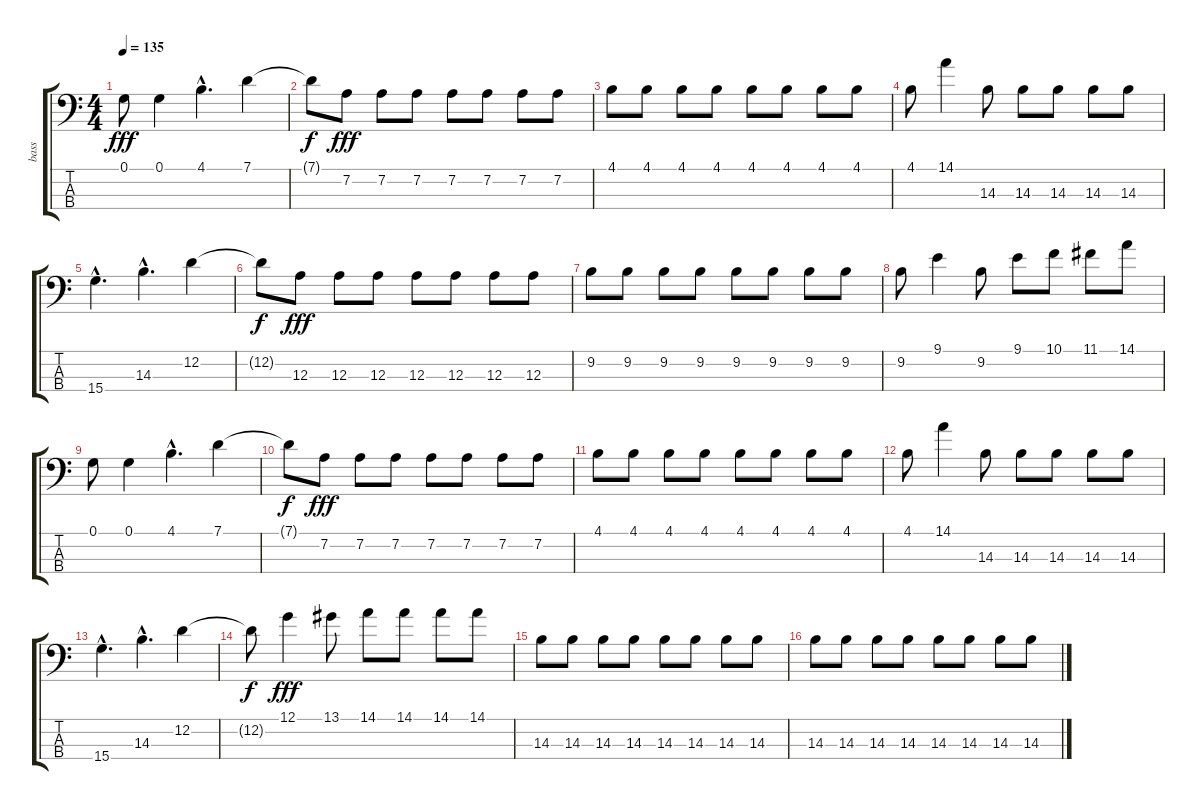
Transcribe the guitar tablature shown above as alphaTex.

\track ("bass" "bass") {instrument electricbasspick}
\staff {score tabs}
\tuning (G2 D2 A1 E1) {hide}
\ts (4 4)
\tempo 135
\clef f4
\ks c
0.1.8{dy fff} 0.1.4 4.1{hac}.4{d} 7.1.4 |
7.1{t}.8{dy f} 7.2.8{dy fff} 7.2.8 7.2.8 7.2.8 7.2.8 7.2.8 7.2.8 |
4.1.8 4.1.8 4.1.8 4.1.8 4.1.8 4.1.8 4.1.8 4.1.8 |
4.1.8 14.1.4 14.3.8 14.3.8 14.3.8 14.3.8 14.3.8 |
15.4{hac}.4{d} 14.3{hac}.4{d} 12.2.4 |
12.2{t}.8{dy f} 12.3.8{dy fff} 12.3.8 12.3.8 12.3.8 12.3.8 12.3.8 12.3.8 |
9.2.8 9.2.8 9.2.8 9.2.8 9.2.8 9.2.8 9.2.8 9.2.8 |
9.2.8 9.1.4 9.2.8 9.1.8 10.1.8 11.1.8 14.1.8 |
0.1.8 0.1.4 4.1{hac}.4{d} 7.1.4 |
7.1{t}.8{dy f} 7.2.8{dy fff} 7.2.8 7.2.8 7.2.8 7.2.8 7.2.8 7.2.8 |
4.1.8 4.1.8 4.1.8 4.1.8 4.1.8 4.1.8 4.1.8 4.1.8 |
4.1.8 14.1.4 14.3.8 14.3.8 14.3.8 14.3.8 14.3.8 |
15.4{hac}.4{d} 14.3{hac}.4{d} 12.2.4 |
12.2{t}.8{dy f} 12.1.4{dy fff} 13.1.8 14.1.8 14.1.8 14.1.8 14.1.8 |
14.3.8 14.3.8 14.3.8 14.3.8 14.3.8 14.3.8 14.3.8 14.3.8 |
14.3.8 14.3.8 14.3.8 14.3.8 14.3.8 14.3.8 14.3.8 14.3.8
